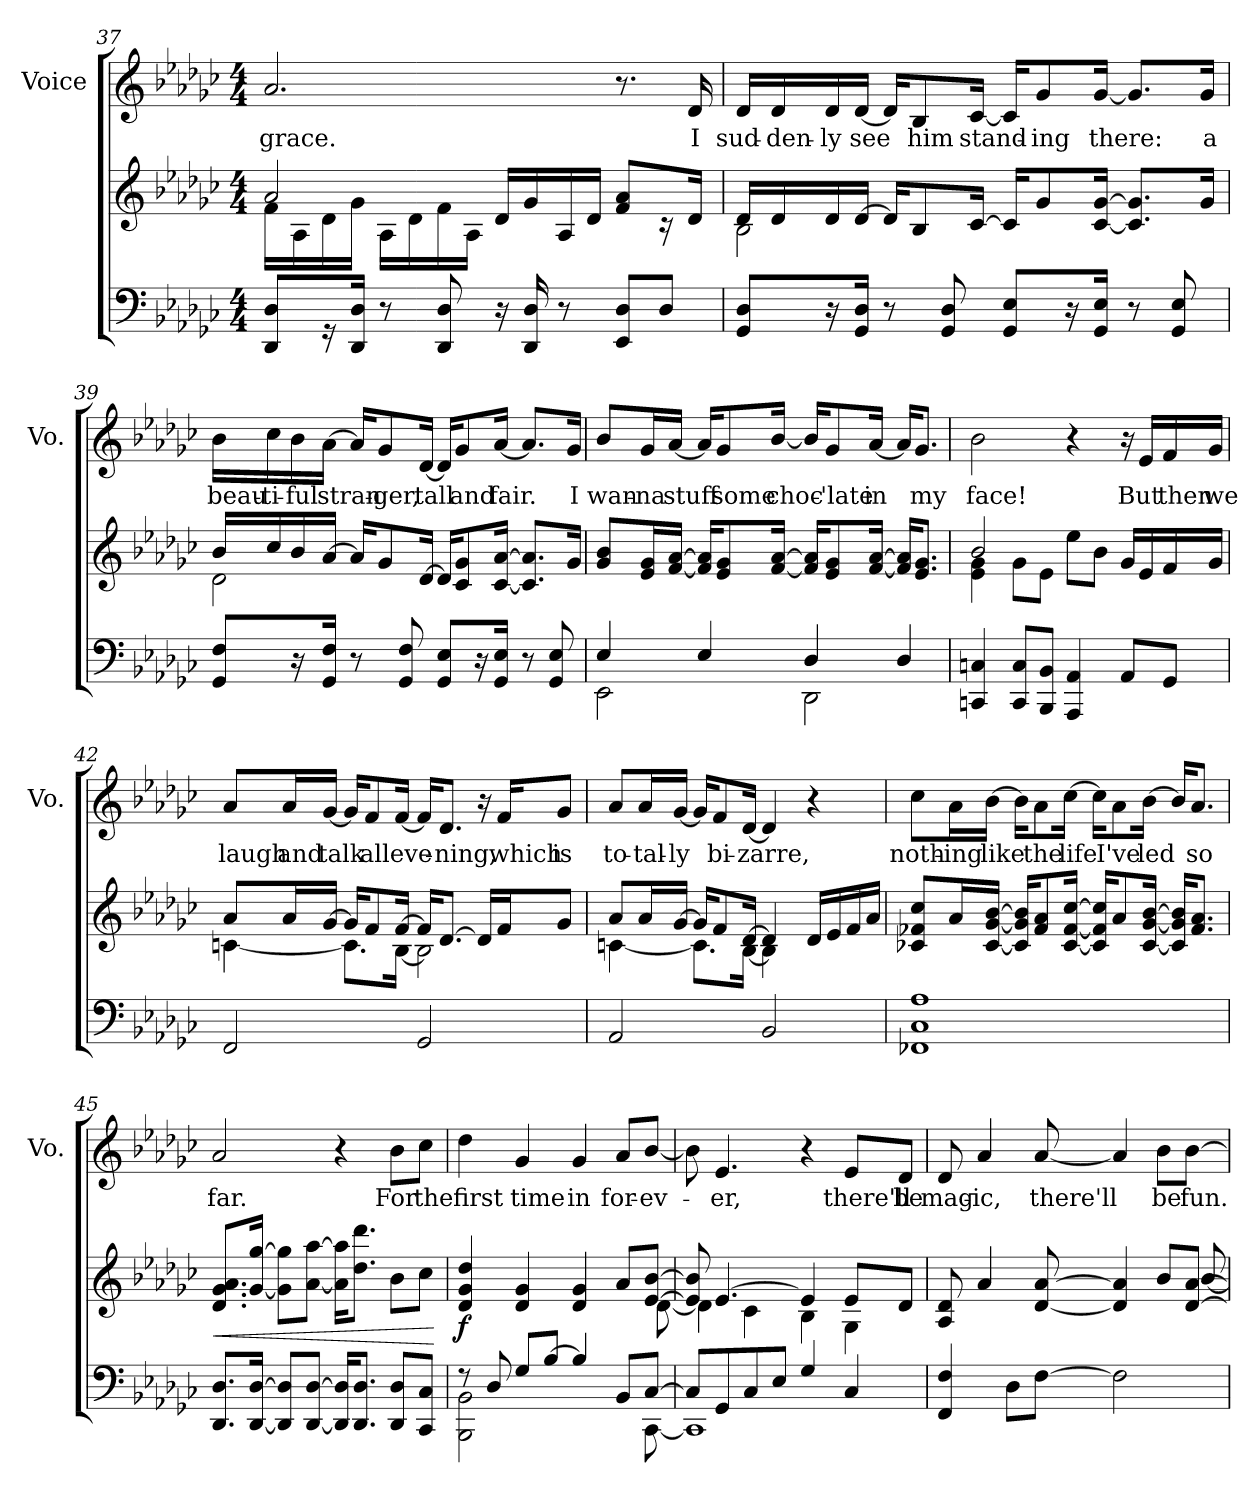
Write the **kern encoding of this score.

**kern	**kern	**dynam	**kern	**text
*part2	*part2	*part2	*part1	*part1
*staff3	*staff2	*staff2/3	*staff1	*staff1
*	*	*	*I"Voice	*
*	*	*	*I'Vo.	*
!!LO:LB:g=z
*clefF4	*clefG2	*	*clefG2	*
*k[b-e-a-d-g-c-]	*k[b-e-a-d-g-c-]	*	*k[b-e-a-d-g-c-]	*
*M4/4	*M4/4	*	*M4/4	*
=37	=37	=37	=37	=37
*	*^	*	*	*
8DD-/ 8D-/L	16f\LL	2a-/	.	2.a-/	grace.
.	16A-\	.	.	.	.
16r	16d-\	.	.	.	.
16DD-/ 16D-/Jk	16g-\JJ	.	.	.	.
8r	16A-\LL	.	.	.	.
.	16d-\	.	.	.	.
8DD-/ 8D-/	16f\	.	.	.	.
.	16A-\JJ	.	.	.	.
16r	16d-/LL	2ryy	.	.	.
16DD-/ 16D-/	16g-/	.	.	.	.
8r	16A-/	.	.	.	.
.	16d-/JJ	.	.	.	.
8EE-/ 8D-/L	8f/ 8a-/L	.	.	8.r	.
8D-/J	16rc	.	.	.	.
.	16d-/Jk	.	.	16d-/	I
=38	=38	=38	=38	=38	=38
8GG-/ 8D-/L	16d-/LL	2B-\	.	16d-/LL	sud-
.	16d-/	.	.	16d-/	-den-
16r	16d-/	.	.	16d-/	-ly
16GG-/ 16D-/Jk	[16d-/JJ	.	.	[16d-/JJ	see
8r	16d-/KL]	.	.	16d-/KL]	.
.	8B-/	.	.	8B-/	him
8GG-/ 8D-/	.	.	.	.	.
.	[16c-/Jk	.	.	[16c-/Jk	stand-
8GG-/ 8E-/L	16c-/KL]	2ryy	.	16c-/KL]	.
.	8g-/	.	.	8g-/	-ing
16r	.	.	.	.	.
16GG-/ 16E-/Jk	[16c-/ [16g-/Jk	.	.	[16g-/Jk	there:
8r	8.c-]/ 8.g-]/L	.	.	8.g-/L]	.
8GG-/ 8E-/	.	.	.	.	.
.	16g-/Jk	.	.	16g-/Jk	a
!!LO:PB:g=z
=39	=39	=39	=39	=39	=39
8GG-/ 8F/L	16b-/LL	2d-\	.	16b-\LL	beau-
.	16cc-/	.	.	16cc-\	-ti-
16r	16b-/	.	.	16b-\	-ful
16GG-/ 16F/Jk	[16a-/JJ	.	.	[16a-\JJ	stran-
8r	16a-/KL]	.	.	16a-/KL]	.
.	8g-/	.	.	8g-/	-ger,
8GG-/ 8F/	.	.	.	.	.
.	[16d-/Jk	.	.	[16d-/Jk	tall
8GG-/ 8E-/L	16d-/KL]	2ryy	.	16d-/KL]	.
.	8c-/ 8g-/	.	.	8g-/	and
16r	.	.	.	.	.
16GG-/ 16E-/Jk	[16c-/ [16a-/Jk	.	.	[16a-/Jk	fair.
8r	8.c-]/ 8.a-]/L	.	.	8.a-/L]	.
8GG-/ 8E-/	.	.	.	.	.
.	16g-/Jk	.	.	16g-/Jk	I
*	*v	*v	*	*	*
=40	=40	=40	=40	=40
*^	*	*	*	*
4E-/	2EE-\	8g-/ 8b-/L	.	8b-/L	wan-
.	.	16e-/ 16g-/L	.	16g-/L	-na
.	.	[16f/ [16a-/JJ	.	[16a-/JJ	stuff
4E-/	.	16f]/ 16a-]/KL	.	16a-/KL]	.
.	.	8e-/ 8g-/	.	8g-/	some
.	.	[16f/ [16a-/Jk	.	[16b-/Jk	choc-
4D-/	2DD-\	16f]/ 16a-]/KL	.	16b-/KL]	.
.	.	8e-/ 8g-/	.	8g-/	-'late
.	.	[16f/ [16a-/Jk	.	[16a-/Jk	in
4D-/	.	16f]/ 16a-]/KL	.	16a-/KL]	.
.	.	8.e-/ 8.g-/J	.	8.g-/J	my
*v	*v	*	*	*	*
!!LO:LB:g=z
=41	=41	=41	=41	=41
*	*^	*	*	*
4CCn/ 4Cn/	4e-\ 4g-\	2b-/	.	2b-\	face!
8CC/ 8C/L	8g-\L	.	.	.	.
8BBB-/ 8BB-/J	8e-\J	.	.	.	.
4AAA-/ 4AA-/	8ee-\L	2ryy	.	4r	.
.	8b-\J	.	.	.	.
8AA-/L	16g-/LL	.	.	16r	.
.	16e-/	.	.	16e-/LL	But
8GG-/J	16f/	.	.	16f/	then
.	16g-/JJ	.	.	16g-/JJ	we
=42	=42	=42	=42	=42	=42
2FF/	8a-/L	[4cn\	.	8a-/L	laugh
.	16a-/L	.	.	16a-/L	and
.	[16g-/JJ	.	.	[16g-/JJ	talk
.	16g-/KL]	8.c\L]	.	16g-/KL]	.
.	8f/	.	.	8f/	all
.	[16f/Jk	[16B-\Jk	.	[16f/Jk	eve-
2GG-/	16f/KL]	2B-\]	.	16f/KL]	.
.	[8.d-/J	.	.	8.d-/J	-ning,
.	16d-/LL]	.	.	16r	.
.	16f/J	.	.	16f/KL	which
.	8g-/J	.	.	8g-/J	is
!!LO:LB:g=z
=43	=43	=43	=43	=43	=43
2AA-/	8a-/L	[4cn\	.	8a-/L	to-
.	16a-/L	.	.	16a-/L	-tal-
.	[16g-/JJ	.	.	[16g-/JJ	-ly
.	16g-/KL]	8.c\L]	.	16g-/KL]	.
.	8f/	.	.	8f/	bi-
.	[16d-/Jk	[16B-\Jk	.	[16d-/Jk	-zarre,
2BB-/	4d-/]	4B-\]	.	4d-/]	.
.	16d-/LL	4ryy	.	4r	.
.	16e-/	.	.	.	.
.	16f/	.	.	.	.
.	16a-/JJ	.	.	.	.
*	*v	*v	*	*	*
=44	=44	=44	=44	=44
1FF-X 1C- 1A-	8c-X/ 8f-X/ 8cc-/L	.	8cc-\L	noth-
.	16a-/L	.	16a-\L	-ing
.	[16c-/ [16g-/ [16b-/JJ	.	[16b-\JJ	like
.	16c-]/ 16g-]/ 16b-]/KL	.	16b-\KL]	.
.	8f-/ 8a-/	.	8a-\	the
.	[16c-/ [16f-/ [16cc-/Jk	.	[16cc-\Jk	life
.	16c-]/ 16f-]/ 16cc-]/KL	.	16cc-\KL]	.
.	8a-/	.	8a-\	I've
.	[16c-/ [16g-/ [16b-/Jk	.	[16b-\Jk	led
.	16c-]/ 16g-]/ 16b-]/KL	.	16b-/KL]	.
.	8.f-/ 8.a-/J	.	8.a-/J	so
!!LO:LB:g=z
=45	=45	=45	=45	=45
!	!	!LO:HP:b	!	!
8.DD-/ 8.D-/L	8.d-/ 8.g-/ 8.a-/L	<	2a-/	far.
[16DD-/ [16D-/Jk	[16g-/ [16gg-/Jk	.	.	.
8DD-]/ 8D-]/L	8g-]\ 8gg-]\L	.	.	.
[8DD-/ [8D-/J	[8a-\ [8aa-\J	.	.	.
16DD-]/ 16D-]/KL	16a-]\ 16aa-]\KL	.	4r	.
8.DD-/ 8.D-/J	8.dd-\ 8.ddd-\J	.	.	.
8DD-/ 8D-/L	8b-\L	.	8b-\L	For
8CC-/ 8C-/J	8cc-\J	.	8cc-\J	the
.	.	[	.	.
=46	=46	=46	=46	=46
*^	*^	*	*	*
!	!	!	!	!LO:DY:b	!	!
8r	2BBB-\ 2BB-\	4d-/ 4g-/ 4dd-/	2ryy	f	4dd-\	first
8D-/	.	.	.	.	.	.
8G-/L	.	4d-/ 4g-/	.	.	4g-/	time
[8B-/J	.	.	.	.	.	.
4B-/]	4ryy	4d-/ 4g-/	4ryy	.	4g-/	in
8BB-/L	8ryy	8a-/L	8ryy	.	8a-/L	for-
[8C-/J	[8CC-\	[8e-/ [8b-/J	[8d-\	.	[8b-/J	-ev-
=47	=47	=47	=47	=47	=47	=47
8C-/L]	1CC-]	8e-]/ 8b-]/	4d-\]	.	8b-\]	.
8GG-/	.	[4.e-/	.	.	4.e-/	-er,
8C-/	.	.	4c-\	.	.	.
8E-/J	.	.	.	.	.	.
4G-/	.	4e-/]	4B-\	.	4r	.
4C-/	.	8e-/L	4G-\	.	8e-/L	there'll
.	.	8d-/J	.	.	8d-/J	be
*v	*v	*	*	*	*	*
!!LO:PB:g=z
=48	=48	=48	=48	=48	=48
4FF/ 4F/	8A-/ 8d-/	2ryy	.	8d-/	mag-
.	4a-/	.	.	4a-/	-ic,
8D-\L	.	.	.	.	.
[8F\J	[8d-/ [8a-/	.	.	[8a-/	there'll
2F\]	4d-]/ 4a-]/	4ryy	.	4a-/]	.
.	8b-/L	8ryy	.	8b-\L	be
.	[8d-/ [8a-/J	[8b-/	.	[8b-\J	fun.
*	*v	*v	*	*	*
=	=	=	=	=
*-	*-	*-	*-	*-
